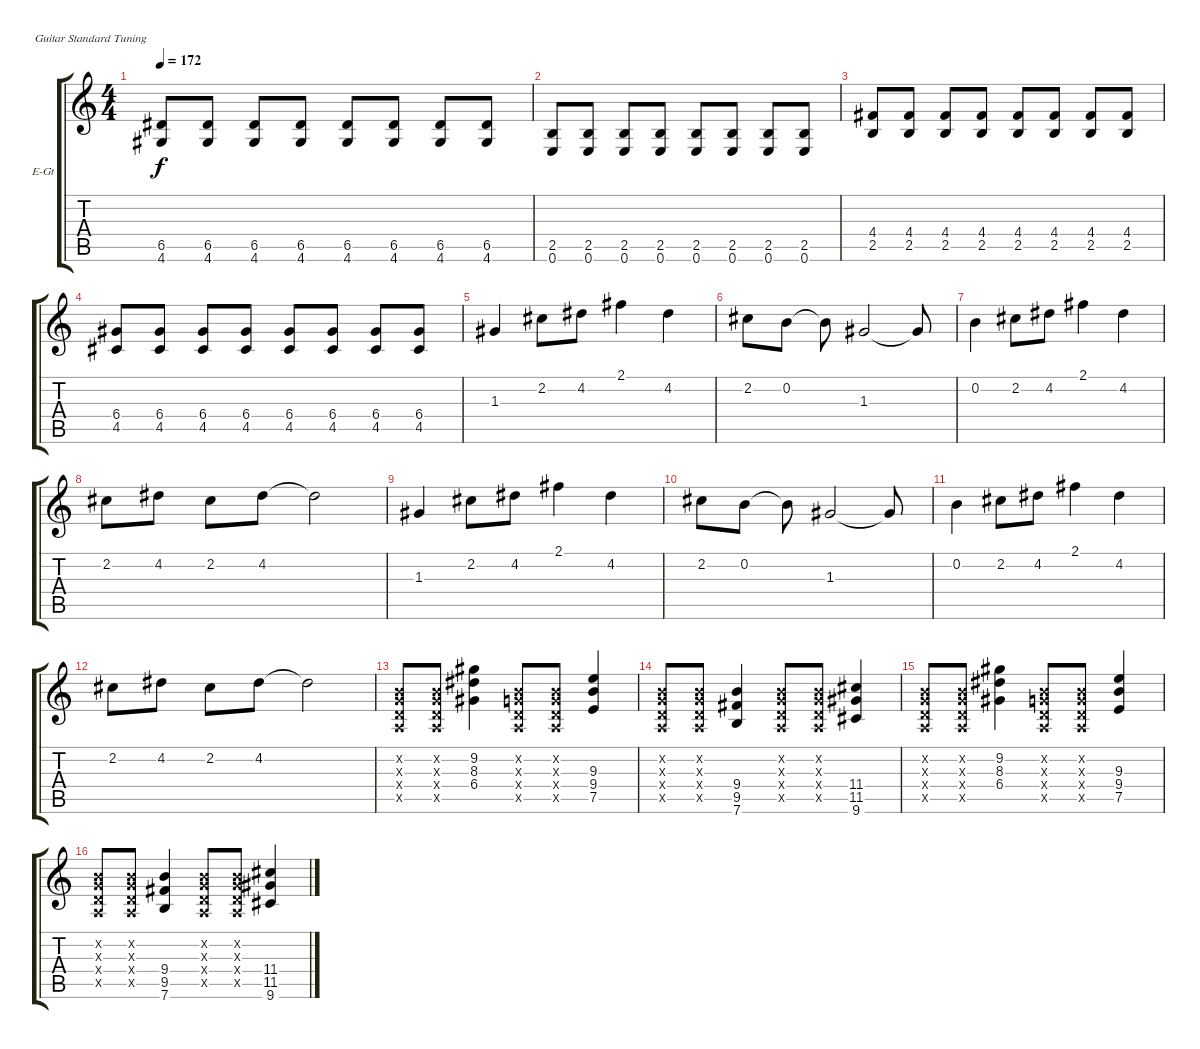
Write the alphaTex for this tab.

\bracketExtendMode groupsimilarinstruments
\firstSystemTrackNameOrientation horizontal
\otherSystemsTrackNameOrientation horizontal
\track ("Oli de Sat" "E-Gt") {instrument overdrivenguitar}
\staff {score tabs}
\tuning (E4 B3 G3 D3 A2 E2)
\ts (4 4)
\tempo 172
\clef g2
\ks c
(6.5 4.6).8{dy f} (6.5 4.6).8 (6.5 4.6).8 (6.5 4.6).8 (6.5 4.6).8 (6.5 4.6).8 (6.5 4.6).8 (6.5 4.6).8 |
(2.5 0.6).8 (2.5 0.6).8 (2.5 0.6).8 (2.5 0.6).8 (2.5 0.6).8 (2.5 0.6).8 (2.5 0.6).8 (2.5 0.6).8 |
(4.4 2.5).8 (4.4 2.5).8 (4.4 2.5).8 (4.4 2.5).8 (4.4 2.5).8 (4.4 2.5).8 (4.4 2.5).8 (4.4 2.5).8 |
(6.4 4.5).8 (6.4 4.5).8 (6.4 4.5).8 (6.4 4.5).8 (6.4 4.5).8 (6.4 4.5).8 (6.4 4.5).8 (6.4 4.5).8 |
1.3.4 2.2.8 4.2.8 2.1.4 4.2.4 |
2.2.8 0.2.8 0.2{t}.8 1.3.2 1.3{t}.8 |
0.2.4 2.2.8 4.2.8 2.1.4 4.2.4 |
2.2.8 4.2.8 2.2.8 4.2.8 4.2{t}.2 |
1.3.4 2.2.8 4.2.8 2.1.4 4.2.4 |
2.2.8 0.2.8 0.2{t}.8 1.3.2 1.3{t}.8 |
0.2.4 2.2.8 4.2.8 2.1.4 4.2.4 |
2.2.8 4.2.8 2.2.8 4.2.8 4.2{t}.2 |
(0.2{x} 0.3{x} 0.4{x} 0.5{x}).8 (0.2{x} 0.3{x} 0.4{x} 0.5{x}).8 (9.2 8.3 6.4).4 (0.2{x} 0.3{x} 0.4{x} 0.5{x}).8 (0.2{x} 0.3{x} 0.4{x} 0.5{x}).8 (9.3 9.4 7.5).4 |
(0.2{x} 0.3{x} 0.4{x} 0.5{x}).8 (0.2{x} 0.3{x} 0.4{x} 0.5{x}).8 (9.4 9.5 7.6).4 (0.2{x} 0.3{x} 0.4{x} 0.5{x}).8 (0.2{x} 0.3{x} 0.4{x} 0.5{x}).8 (11.4 11.5 9.6).4 |
(0.2{x} 0.3{x} 0.4{x} 0.5{x}).8 (0.2{x} 0.3{x} 0.4{x} 0.5{x}).8 (9.2 8.3 6.4).4 (0.2{x} 0.3{x} 0.4{x} 0.5{x}).8 (0.2{x} 0.3{x} 0.4{x} 0.5{x}).8 (9.3 9.4 7.5).4 |
(0.2{x} 0.3{x} 0.4{x} 0.5{x}).8 (0.2{x} 0.3{x} 0.4{x} 0.5{x}).8 (9.4 9.5 7.6).4 (0.2{x} 0.3{x} 0.4{x} 0.5{x}).8 (0.2{x} 0.3{x} 0.4{x} 0.5{x}).8 (11.4 11.5 9.6).4
